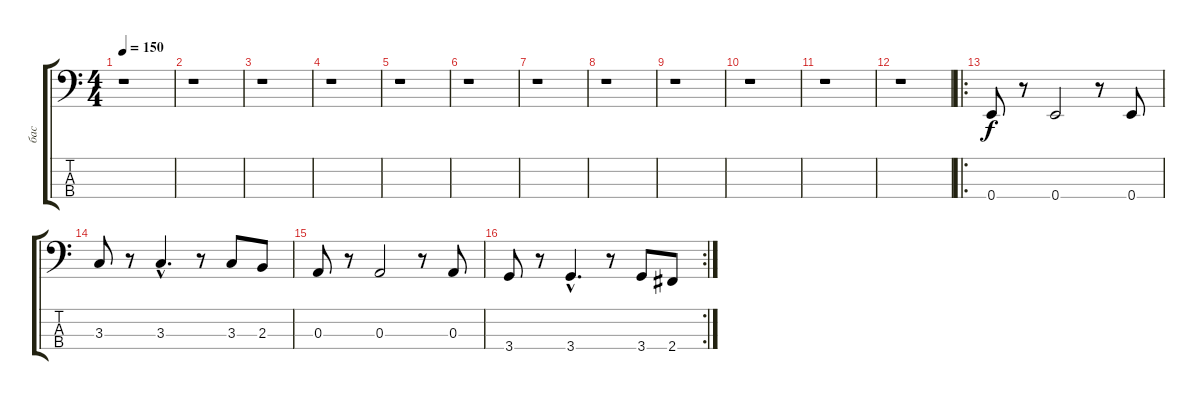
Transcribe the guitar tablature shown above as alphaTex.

\track ("бас" "бас") {instrument electricbassfinger}
\staff {score tabs}
\tuning (G2 D2 A1 E1) {hide}
\ts (4 4)
\tempo 150
\clef f4
\ks c
r.1{dy f instrument electricbassfinger} |
r.1 |
r.1 |
r.1 |
r.1 |
r.1 |
r.1 |
r.1 |
r.1 |
r.1 |
r.1 |
r.1 |
\ro
0.4.8 r.8 0.4.2 r.8 0.4.8 |
3.3.8 r.8 3.3{hac}.4{d} r.8 3.3.8 2.3.8 |
0.3.8 r.8 0.3.2 r.8 0.3.8 |
\rc 2
3.4.8 r.8 3.4{hac}.4{d} r.8 3.4.8 2.4.8
